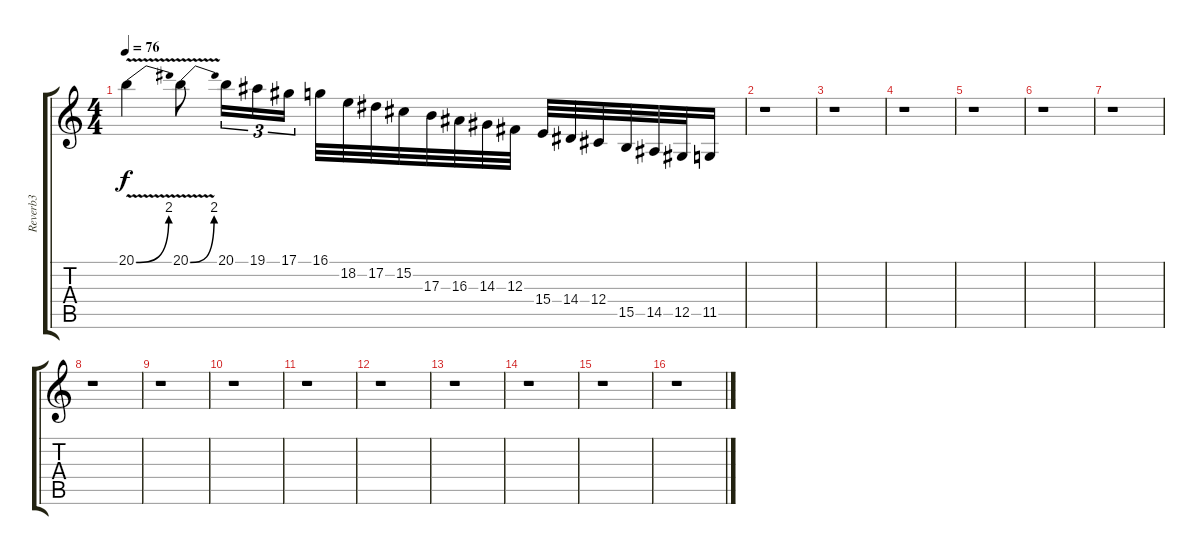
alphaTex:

\track ("Reverb3" "Reverb3") {instrument orchestralharp}
\staff {score tabs}
\tuning (Eb4 Bb3 Gb3 Db3 Ab2 Eb2) {hide}
\ts (4 4)
\tempo 76
\clef g2
\ks c
20.1{be (bend 0 0 60 8) v}.4{dy f} 20.1{be (bend 0 0 60 8) v}.8 20.1.16{tu (3 2)} 19.1.16{tu (3 2)} 17.1.16{tu (3 2)} 16.1.32 18.2.32 17.2.32 15.2.32 17.3.32 16.3.32 14.3.32 12.3.32 15.4.32 14.4.32 12.4.32 15.5.32 14.5.32 12.5.32 11.5.16 |
r.1 |
r.1 |
r.1 |
r.1 |
r.1 |
r.1 |
r.1 |
r.1 |
r.1 |
r.1 |
r.1 |
r.1 |
r.1 |
r.1 |
r.1
